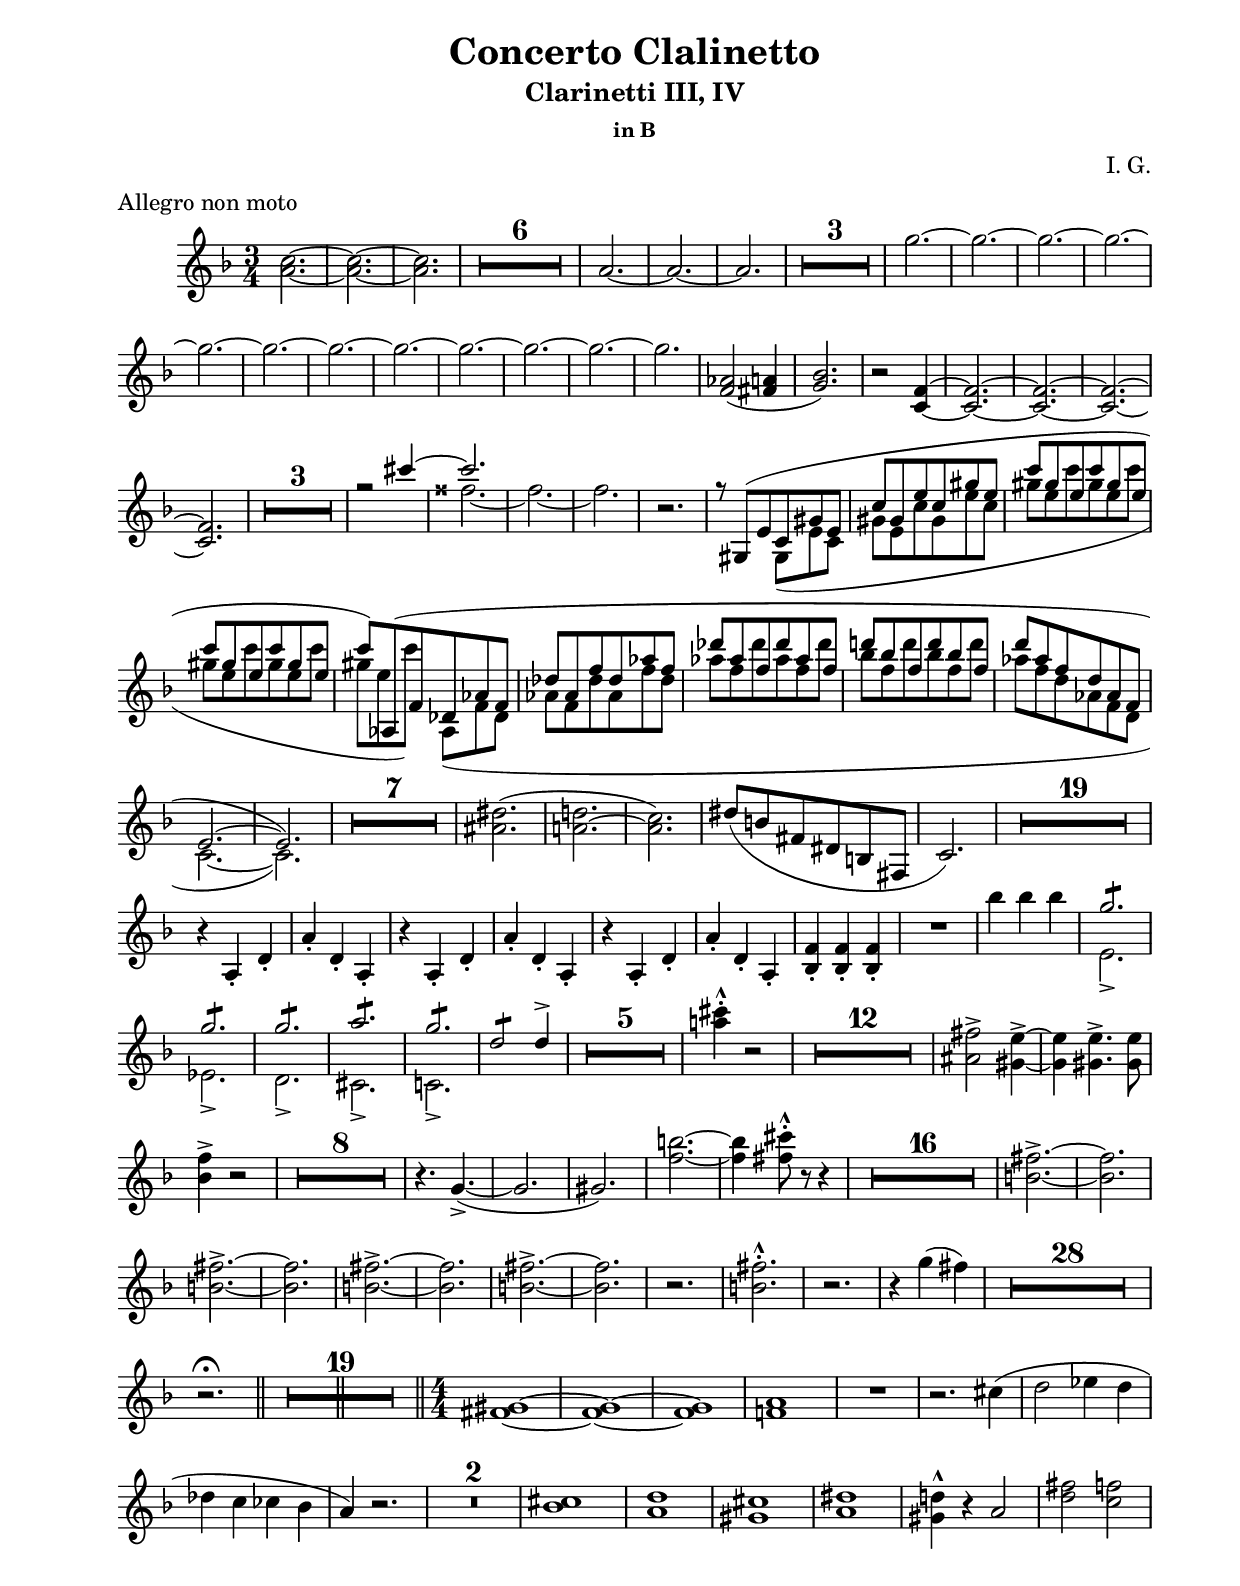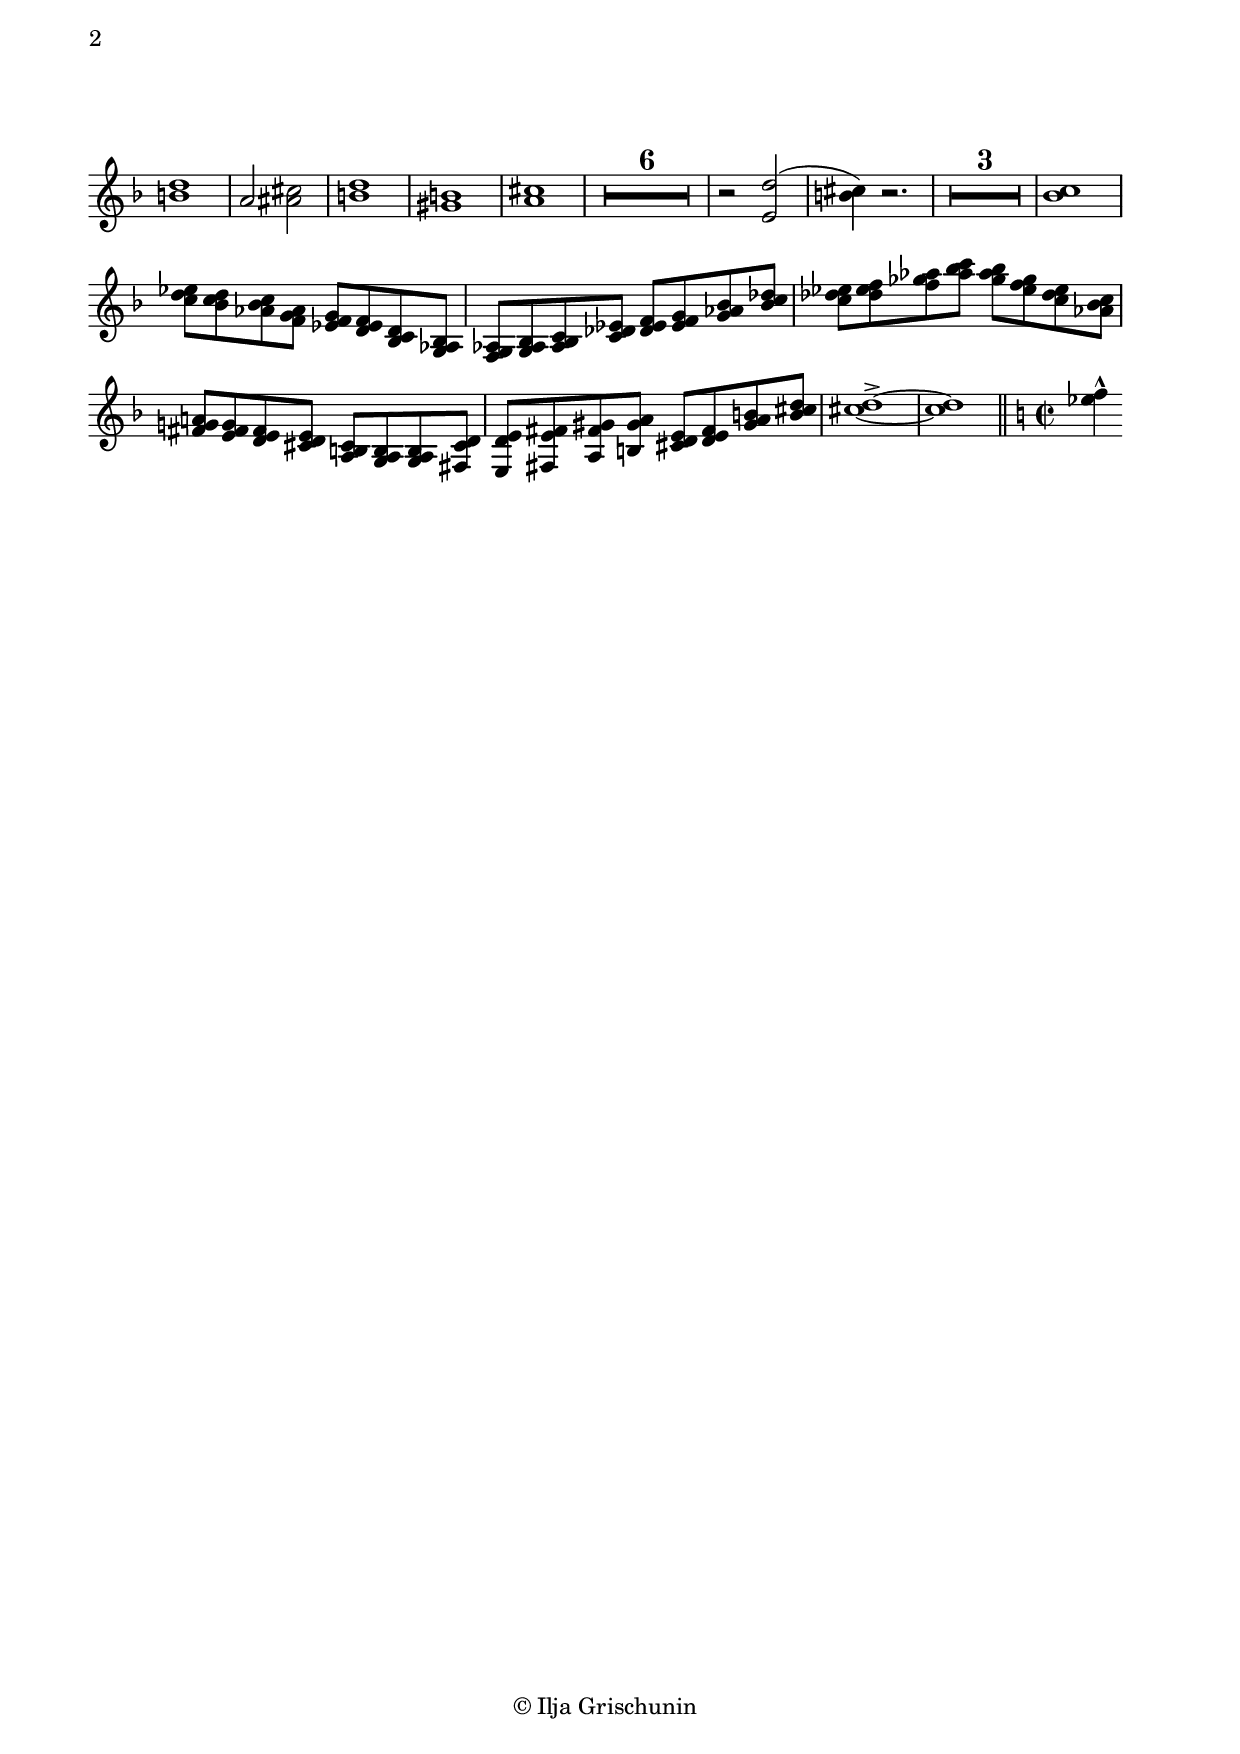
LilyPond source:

\version "2.19.15"
%\version "2.18.0"

\language "deutsch"

\header {
  title = "Concerto Clalinetto"
  subtitle = "Clarinetti III, IV"
  subsubtitle = "in B"
  meter = "Allegro non moto"
  composer = "I. G."
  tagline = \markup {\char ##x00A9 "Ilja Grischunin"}
}

#(ly:set-option 'relative-includes #t)

\paper {
  #(set-paper-size "a4")
  top-system-spacing.basic-distance = #25
  top-markup-spacing.basic-distance = #8
  markup-system-spacing.basic-distance = #8
  %system-system-spacing.basic-distance = #20
  last-bottom-spacing.basic-distance = #25
  two-sided = ##t
  inner-margin = 20
  outer-margin = 15
}

\layout {
  indent = 10
  \context {
    \Score
    \remove "Bar_number_engraver"
  }
}
\version "2.19.15"
%\version "2.18.0"

\language "deutsch"

clarinetTwoMusic = \relative es' {
  \time 3/4
  \key es \major
  \override MultiMeasureRest.expand-limit = #2
  \set Score.skipBars = ##t
  <g b>2.~ q~ q R2.*6 g2.~ g~ g R2.*3 f'2.~ f~ f~ f~ f~ f~ f~ f~ f~ f~ f~ f
  <es, ges>2( <e g>4 <f as>2.) r2 <b, es>4~ q2.~ q~ q~ q
  R2.*3
  <<
    {
      r2 h''4~ h2. s2.*2
    }
    \\
    {
      s2. eis,~ eis~ eis
    }
  >>
  r2.
  <<
    {
      r8 fis,,8( d' b fis' d b' fis d' b fis' d b' fis d b' fis d b' fis d b' fis d b')
      ges,,( es' ces ges' es ces' ges es' ces ges' es ces' ges es ces' ges es
      c'! as es c' as es c' ges es c ges es d2.~ d)
    }
    \\
    {
      s8 s4 fis,8( d' b fis' d b' fis d' b fis' d b' fis d b' fis d b' fis d b' fis[ d b'])
      ges,,[( es' ces] ges' es ces' ges es' ces ges' es ces' ges es ces' as es c' as es c'
      ges es c ges es c b2.~ b)
    }
  >>
  R2.*7 <gis' cis>2.( <g!~ c!><g b>) cis8(a e cis a e b'2.) R2.*19
  \repeat unfold 3 {r4 g-. c-. g'-. c,-. g-.} <as es'>-. q-. q-. R2. as''4 as as
  <<
    {
      f2.:8 f:8 f:8 g:8 f:8 c2:8 c4->
    }
    \\
    {
      d,2.-> des-> c-> h-> b!-> s
    }
  >>
  R2.*5 <g''! h>4-.-^ r2  R2.*12 <gis, e'>2-> <fis d'>4->~ q q4.-> q8 <as es'>4-> r2 R2.*8
  r4. f->~( f2. fis) <es' a>~ q4 <e h'>8-.-^ r r4  R2.*16 \repeat unfold 4 {<a, e'>2.->~ q}
  r2. <a e'>-.-^ r2. r4 f'( e) R2.*28 r2.\fermata
  %%%%%%%%%%%%%%%%%%%
  \bar "||" \cadenzaOn R1*10 \cadenzaOff \bar "||"
  %%%%%%%%%%%%%%%%%%%
  s2.*19
  \bar "||"
  \numericTimeSignature
  \time 4/4
  <e,! fis>1~ q~ q <es! g> R1 r2. h'4( c2 des4 c ces b heses as g) r2. R1*2
  <as h>1<g c><fis h><g cis><fis c'!>4-^ r g2 <c e><b es><a c>1 g2 <gis h>
  <a c>1<fis a><g h> R1*6 r2 <d c'>( <a' h>4) r2. R1*3 <as b>1
  <b c des>8<as b c><ges as b><es f ges>
  <des es f><c des es><as b c><f ges as>
  <es f ges><f ges as><ges as b><b ces des>
  <ces des es><des es f><f ges as><as b ces>
  <b ces des><ces des es><es fes ges><ges as b>
  <fes ges as><des es fes><b ces des><ges as b>
  <e f! g!><d e f><c d e><h c d><g a h><f g a> q <e h'c>
  <d c' d><e d' e><g e' fis><a fis' g><h c d><c d e><fis g a><a h c>
  <h c>1->~ q
  \bar "||"
  %%%%%%%%%%%%%%%%%%%%%%%%%%%
  \key b \major
  \defaultTimeSignature
  \time 2/2
  <des es>4-^
}

\score {
  \new Staff 
  \transpose b c' 
  \clarinetTwoMusic
}